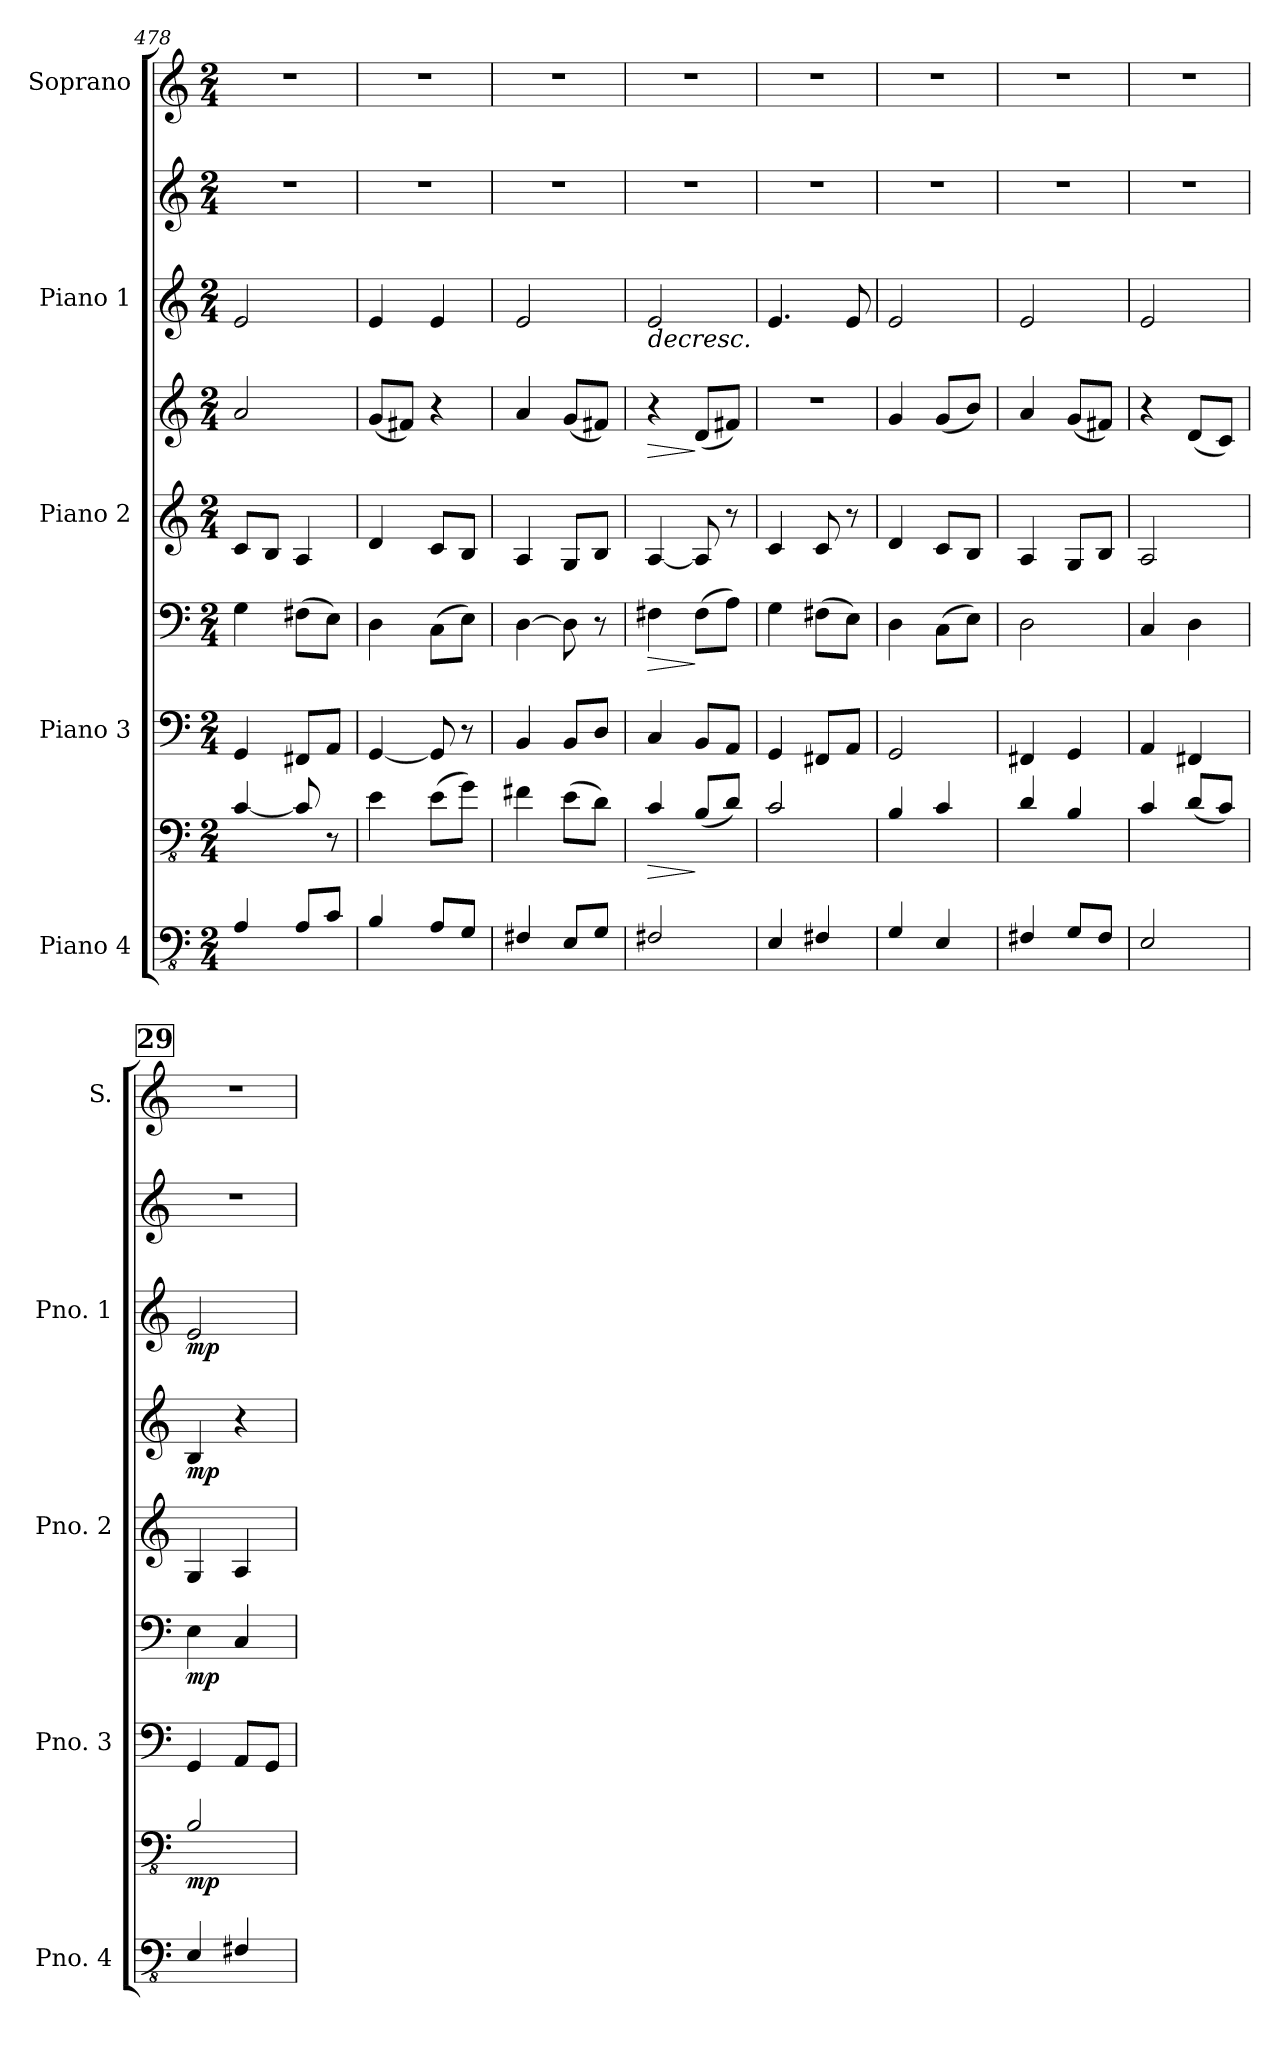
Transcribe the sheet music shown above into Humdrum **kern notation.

**kern	**kern	**dynam	**kern	**kern	**dynam	**kern	**kern	**dynam	**kern	**kern	**dynam	**kern
*part5	*part5	*part5	*part4	*part4	*part4	*part3	*part3	*part3	*part2	*part2	*part2	*part1
*staff9	*staff8	*staff8/9	*staff7	*staff6	*staff6/7	*staff5	*staff4	*staff4/5	*staff3	*staff2	*staff2/3	*staff1
*I"Piano 4	*	*	*I"Piano 3	*	*	*I"Piano 2	*	*	*I"Piano 1	*	*	*I"Soprano
*I'Pno. 4	*	*	*I'Pno. 3	*	*	*I'Pno. 2	*	*	*I'Pno. 1	*	*	*I'S.
*clefFv4	*clefFv4	*	*clefF4	*clefF4	*	*clefG2	*clefG2	*	*clefG2	*clefG2	*	*clefG2
*ITrd7c12	*ITrd7c12	*	*	*	*	*	*	*	*	*	*	*
*k[]	*k[]	*	*k[]	*k[]	*	*k[]	*k[]	*	*k[]	*k[]	*	*k[]
*C:	*C:	*	*C:	*C:	*	*C:	*C:	*	*C:	*C:	*	*C:
*M2/4	*M2/4	*	*M2/4	*M2/4	*	*M2/4	*M2/4	*	*M2/4	*M2/4	*	*M2/4
=478	=478	=478	=478	=478	=478	=478	=478	=478	=478	=478	=478	=478
4AAA/	[<4CC/	.	4GG/	4G\	.	8c/L	2a/	.	2e/	2r	.	2r
.	.	.	.	.	.	8B/J	.	.	.	.	.	.
8AAA/L	8CC/]	.	8FF#X/L	(8F#X\L	.	4A/	.	.	.	.	.	.
8CC/J	8r	.	8AA/J	8E\J)	.	.	.	.	.	.	.	.
!!LO:PB:g=z
=479	=479	=479	=479	=479	=479	=479	=479	=479	=479	=479	=479	=479
4BBB/	4EE\	.	[<4GG/	4D\	.	4d/	(8g/L	.	4e/	2r	.	2r
.	.	.	.	.	.	.	8f#X/J)	.	.	.	.	.
8AAA/L	(8EE\L	.	8GG/]	(8C\L	.	8c/L	4r	.	4e/	.	.	.
8GGG/J	8GG\J)	.	8r	8E\J)	.	8B/J	.	.	.	.	.	.
=480	=480	=480	=480	=480	=480	=480	=480	=480	=480	=480	=480	=480
4FFF#X/	4FF#X\	.	4BB/	[>4D\	.	4A/	4a/	.	2e/	2r	.	2r
8EEE/L	(8EE\L	.	8BB/L	8D\]	.	8G/L	(8g/L	.	.	.	.	.
8GGG/J	8DD\J)	.	8D/J	8r	.	8B/J	8f#X/J)	.	.	.	.	.
=481	=481	=481	=481	=481	=481	=481	=481	=481	=481	=481	=481	=481
!	!	!LO:HP:b	!	!	!LO:HP:b	!	!	!LO:HP:b	!	!	!LO:HP:b=2	!
2FFF#X/	4CC/	>	4C/	4F#X\	>	[<4A/	4r	>	2e/	2r	>	2r
.	(8BBB/L	]	8BB/L	(8F#\L	]	8A/]	(8d/L	]	.	.	.	.
.	8DD/J)	.	8AA/J	8A\J)	.	8r	8f#X/J)	.	.	.	.	.
=482	=482	=482	=482	=482	=482	=482	=482	=482	=482	=482	=482	=482
4EEE/	2CC/	.	4GG/	4G\	.	4c/	2r	.	4.e/	2r	.	2r
4FFF#X/	.	.	8FF#X/L	(8F#X\L	.	8c/	.	.	.	.	.	.
.	.	.	8AA/J	8E\J)	.	8r	.	.	8e/	.	.	.
=483	=483	=483	=483	=483	=483	=483	=483	=483	=483	=483	=483	=483
4GGG/	4BBB/	.	2GG/	4D\	.	4d/	4g/	.	2e/	2r	.	2r
4EEE/	4CC/	.	.	(8C\L	.	8c/L	(8g/L	.	.	.	.	.
.	.	.	.	8E\J)	.	8B/J	8b/J)	.	.	.	.	.
=484	=484	=484	=484	=484	=484	=484	=484	=484	=484	=484	=484	=484
4FFF#X/	4DD/	.	4FF#X/	2D\	.	4A/	4a/	.	2e/	2r	.	2r
8GGG/L	4BBB/	.	4GG/	.	.	8G/L	(8g/L	.	.	.	.	.
8FFF#/J	.	.	.	.	.	8B/J	8f#X/J)	.	.	.	.	.
=485	=485	=485	=485	=485	=485	=485	=485	=485	=485	=485	=485	=485
2EEE/	4CC/	.	4AA/	4C/	.	2A/	4r	.	2e/	2r	.	2r
.	(8DD/L	.	4FF#X/	4D\	.	.	(8d/L	.	.	.	.	.
.	8CC/J)	.	.	.	.	.	8c/J)	.	.	.	.	.
!!LO:REH:place=s1:a:t=29
=486	=486	=486	=486	=486	=486	=486	=486	=486	=486	=486	=486	=486
!	!	!LO:DY:b	!	!	!LO:DY:b	!	!	!LO:DY:b	!	!	!LO:DY:b=2	!
4EEE/	2BBB/	mp	4GG/	4E\	mp	4G/	4B/	mp	2e/	2r	mp	2r
4FFF#X/	.	.	8AA/L	4C/	.	4A/	4r	.	.	.	.	.
.	.	.	8GG/J	.	.	.	.	.	.	.	.	.
.	.	.	.	.	.	.	.	.	.	.	]	.
=	=	=	=	=	=	=	=	=	=	=	=	=
*-	*-	*-	*-	*-	*-	*-	*-	*-	*-	*-	*-	*-
